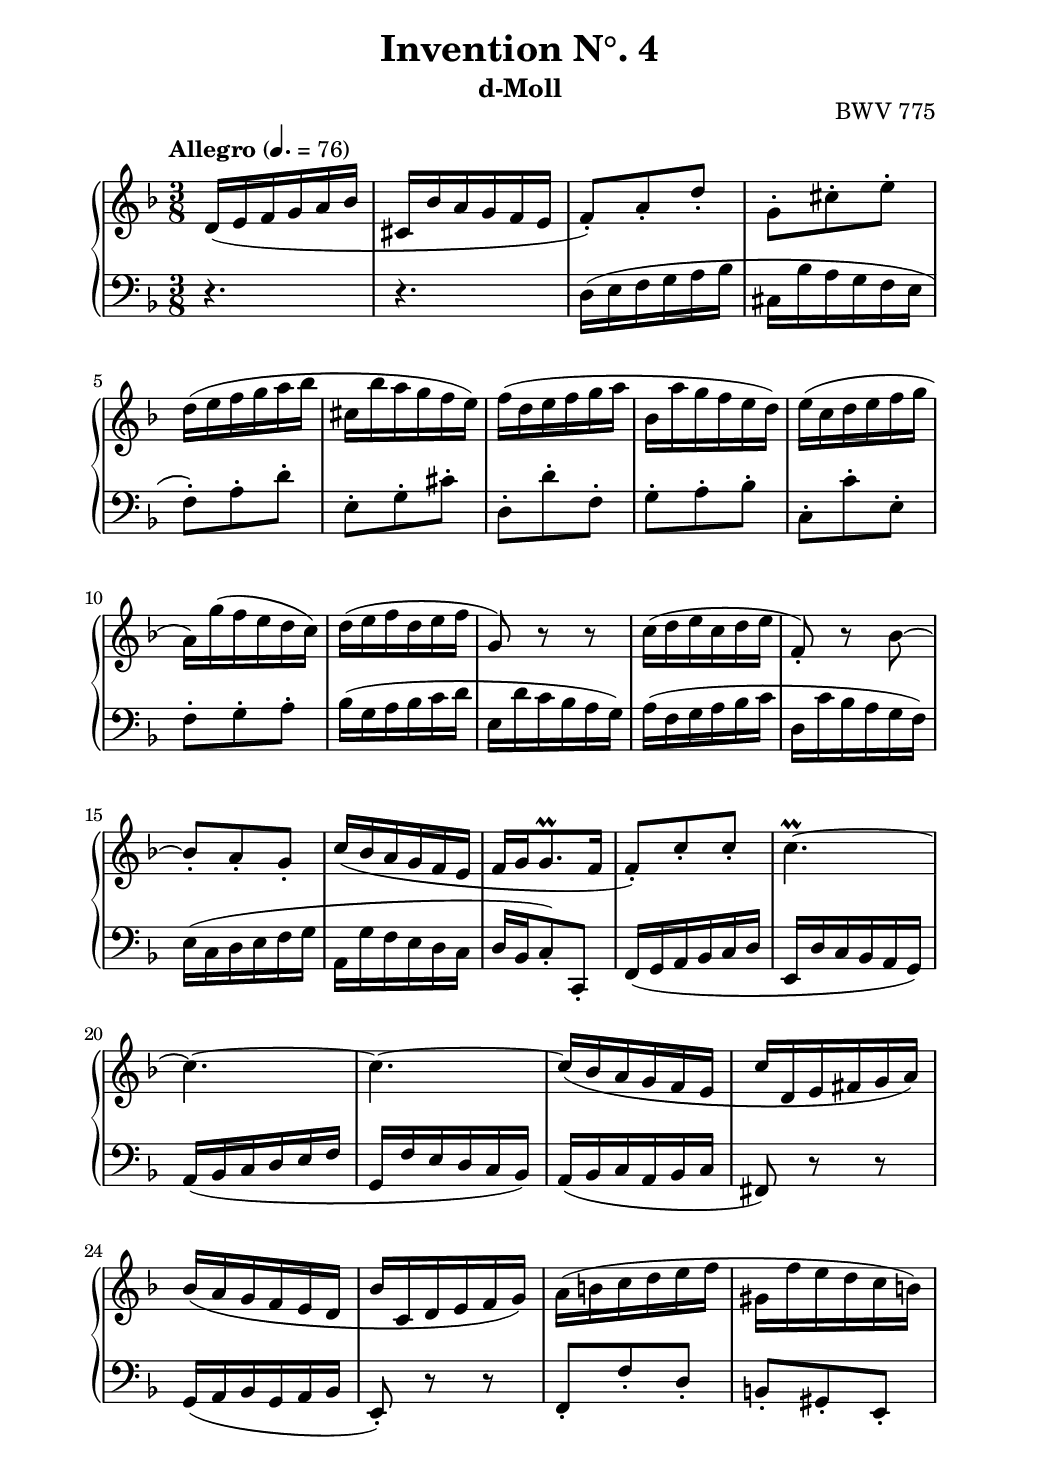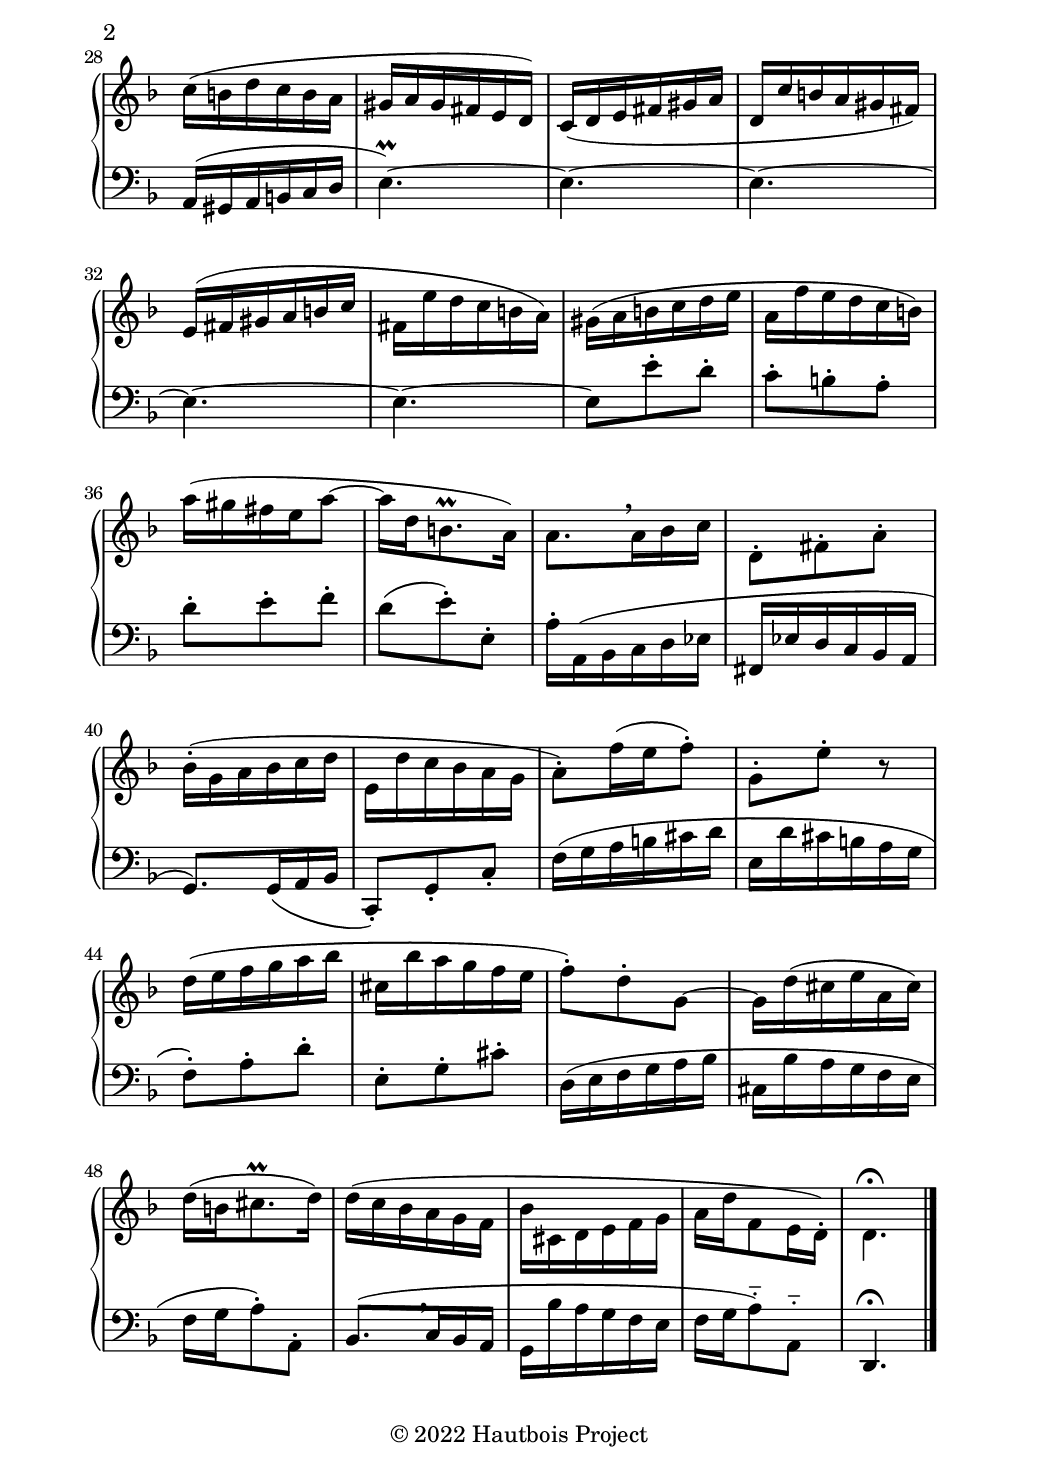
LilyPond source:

%! Title: 15 Inventions, BWV 772-786
%! Subtitle: No.4, BWV 775
%! Subsubtitle:
%! Type: raw
%! Status: done
%! Remark:

\version "2.22.1"
%% Generated by lilypond-book
%% Options: [exampleindent=10.16\mm,indent=0\mm,line-width=14.5\cm,noragged-right,papersize=a5,quote]
%\include "lilypond-book-preamble.ly"
\include "italiano.ly"

%****************************************************************
% Start cut-&-pastable-section

%****************************************************************

\paper {
  % Set paper
  #(set-paper-size "b5")
  indent = 0\mm
  line-width = 14.5\cm
  ragged-right = ##f
  line-width = #(- line-width (* mm 3.000000) (* mm 1))
}

\layout {
  
}

%*****************************************
%  Set Header
%*****************************************
\header {
  title = "Invention N°. 4"
  subtitle = "d-Moll"
  opus = "BWV 775"
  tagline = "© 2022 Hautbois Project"
}

%*****************************************
% Start Voice
% Write the voices here
%*****************************************
MyMeter = \time 3/8
MyTempo = \tempo "Allegro" 4. = 76
MyKey = \key re \minor
PieceName = "d-Moll"

VoiceI = \relative {
  %bar 1 - 4
  re'16( mi fa sol la sib  
  dod, sib' la sol fa mi
  fa8\staccato) la\staccato re\staccato
  sol,\staccato dod\staccato mi\staccato
  
  %bar 5 - 8
  re16( mi fa sol la sib
  dod, sib' la sol fa mi)
  fa( re mi fa sol la
  sib, la' sol fa mi re)
  
  %bar 9 - 12
  mi( do re mi fa sol
  la,) sol'( fa mi re do)
  re( mi fa re mi fa
  sol,8) r8 r8

  %bar 13 - 16
  do16( re mi do re mi
  fa,8\staccato ) r sib~
  sib\staccato la\staccato sol\staccato
  do16( sib la sol fa mi

  %bar 17 - 20
  fa sol sol8.\prall fa16
  fa8\staccato) do'\staccato do\staccato
  do4.~\prall
  do4.~

  %bar 21 - 24
  do4.~
  do16( sib la sol fa mi
  do' re, mi fad sol la)
  sib( la sol fa mi re

  %bar 25 - 28
  sib' do, re mi fa sol)
  la( si do re mi fa
  sold, fa' mi re do si)
  do( si re do si la

  %bar 29 - 32
  sold la sold fad mi re)
  do( re mi fad sold la 
  re, do' si la sold fad)
  mi( fad sold la si do

  %bar 33 - 36
  fad, mi' re do si la)
  sold( la si do re mi
  la, fa' mi re do si)
  la'( sold fad mi la8~

  %bar 37 - 40
  la16 re, si8.\prall la16)
  { \stemDown la8.[ \breathe la16 sib do] }
  re,8\staccato fad\staccato la\staccato
  sib16\staccato( sol la sib do re

  %bar 41 - 44
  mi, re' do sib la sol
  la8\staccato) fa'16( mi fa8\staccato)
  sol,\staccato mi'\staccato r
  re16( mi fa sol la sib 

  %bar 45 - 48
  dod, sib' la sol fa mi
  fa8\staccato) re\staccato sol,~
  sol16 re'( dod mi la, dod)
  re( si dod8.\prall re16)

  %bar 49 - 52
  re( do sib la sol fa
  sib dod, re mi fa sol
  la re fa,8 mi16 re\staccato)
  re4.\fermata
  
  \bar "|."

}


BassoI = \relative {
  %bar 1 - 4
  r4.
  r4.
  re16( mi fa sol la sib
  dod, sib' la sol fa mi
  
  %bar 5 - 8
  fa8\staccato) la\staccato re\staccato
  mi,\staccato sol\staccato dod\staccato
  re,\staccato re'\staccato fa,\staccato
  sol\staccato la\staccato sib\staccato

  %bar 9 - 12
  do,\staccato do'\staccato mi,\staccato
  fa\staccato sol\staccato la\staccato
  sib16( sol la sib do re
  mi, re' do sib la sol)

  %bar 13 - 16
  la( fa sol la sib do
  re, do' sib la sol fa)
  mi( do re mi fa sol
  la, sol' fa mi re do

  %bar 17 - 20
  re sib do8\staccato) do,\staccato
  fa16( sol la sib do re
  mi, re' do sib la sol)
  la( sib do re mi fa
  
  %bar 21 - 24
  sol, fa' mi re do sib)
  la( sib do la sib do
  fad,8) r8 r8
  sol16( la sib sol la sib

  %bar 25 - 28
  mi,8\staccato) r8 r8
  fa\staccato fa'\staccato re\staccato
  si\staccato sold\staccato mi\staccato
  la16( sold la si do re

  %bar 29 - 32
  mi4.~)\prall
  mi4.~
  mi4.~
  mi4.~

  %bar 33 - 36
  mi4.~
  mi8 mi'\staccato re\staccato
  do\staccato si\staccato la\staccato
  re\staccato mi\staccato fa\staccato

  %bar 37 - 40
  re( mi\staccato) mi,\staccato
  la16\staccato la,( sib do re mib
  fad, mib' re do sib la
  sol8.) sol16( la sib

  %bar 41 - 44
  do,8\staccato) sol'\staccato do\staccato
  fa16( sol la si dod re
  mi, re' dod si la sol
  fa8\staccato) la\staccato re\staccato

  %bar 45 - 48
  mi,\staccato sol\staccato dod\staccato
  re,16( mi fa sol la sib
  dod, sib' la sol fa mi
  fa sol la8\staccato) la,\staccato

  %bar 49 - 52
  sib8.[( \breathe do16 sib la]
  sol sib' la sol fa mi
  fa sol la8-_) la,-_
  re,4.\fermata
  
  %\bar "|."

}

%*****************************************
%  Start Score
%*****************************************

%\markup { \vspace #1 }
\score {
  \header {
    %piece = \PieceName
  }
  \new PianoStaff <<
    \new Staff { 
      \clef "treble" 
      \MyTempo
      \MyKey
      \MyMeter
        \VoiceI
    }
    \new Staff { 
      \clef "bass"
      \MyTempo
      \MyKey
      \MyMeter
        \BassoI
    }
  >>
}

